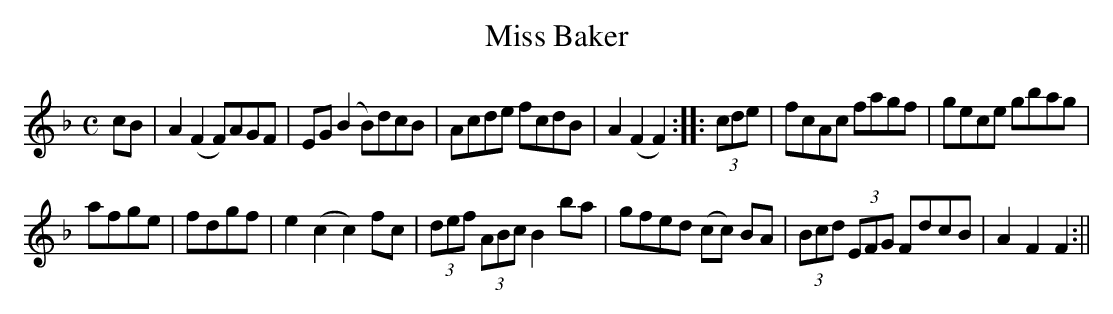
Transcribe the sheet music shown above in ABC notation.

X:1
T:Miss Baker
M:C
L:1/8
K:F
cB|A2 (F2 F)AGF|EG (B2 B)dcB|Acde fcdB|A2 (F2F2)::(3cde|fcAc fagf|gece gbag|
afge|fdgf|e2 (c2 c2) fc|(3def (3ABc B2 ba|gfed (cc) BA|(3Bcd (3EFG FdcB|A2F2F2:||
